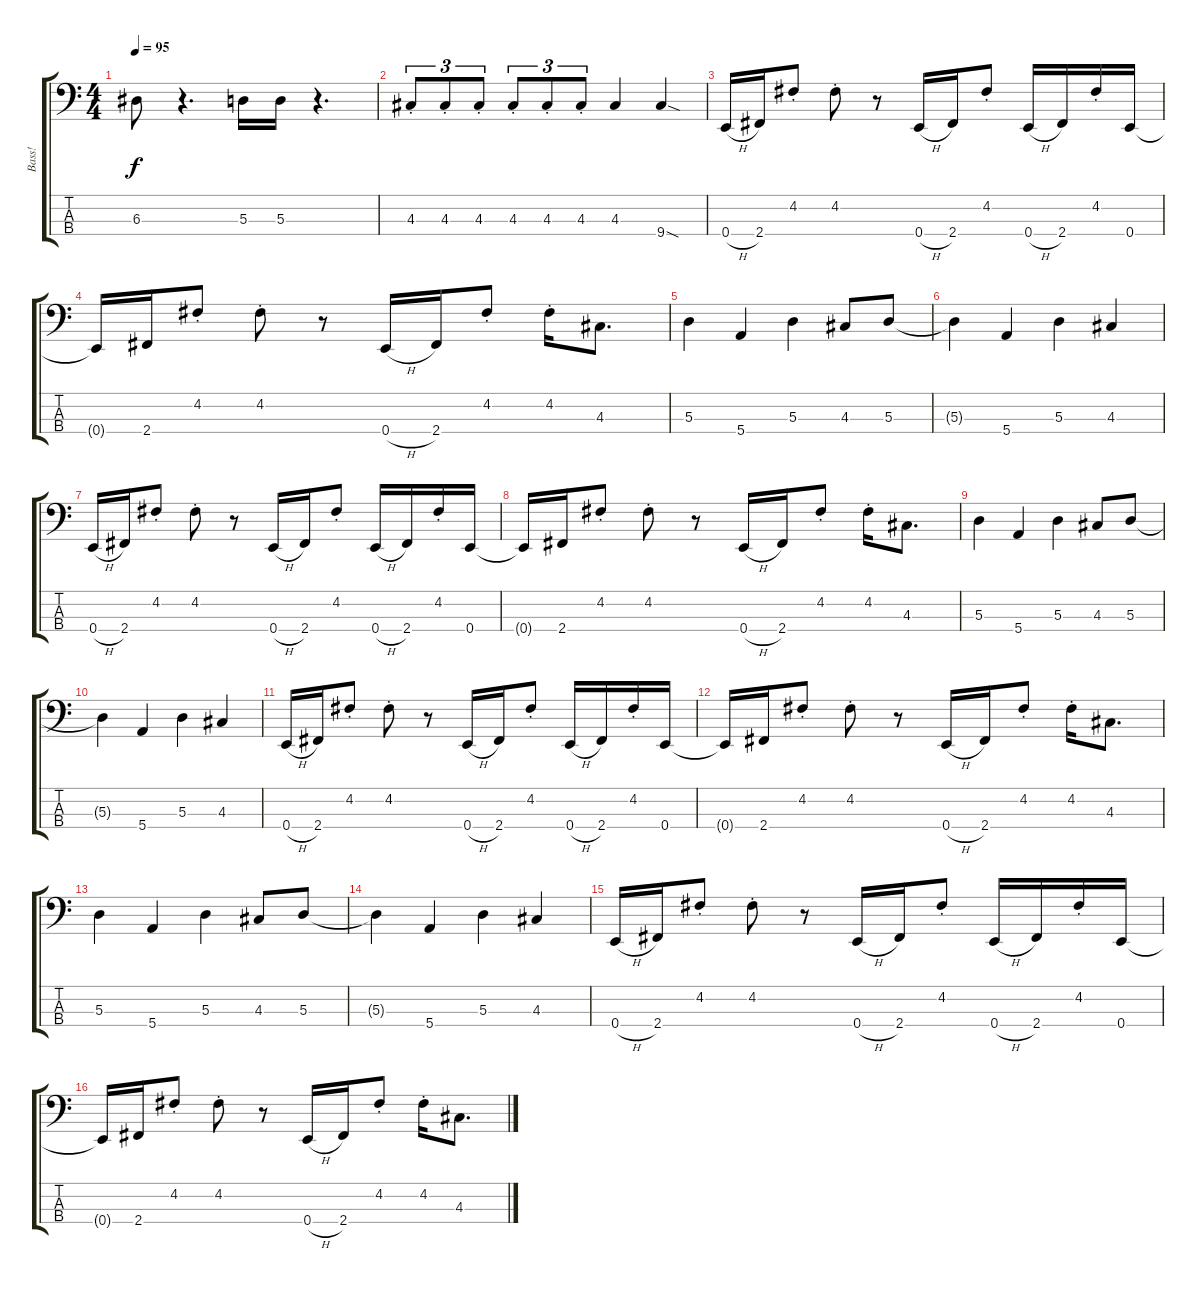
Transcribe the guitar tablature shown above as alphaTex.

\track ("Bass!" "Bass!") {instrument electricbassfinger}
\staff {score tabs}
\tuning (G2 D2 A1 E1) {hide}
\ts (4 4)
\tempo 95
\clef f4
\ks c
6.3.8{dy f} r.4{d} 5.3.16 5.3.16 r.4{d} |
4.3{st}.8{tu (3 2)} 4.3{st}.8{tu (3 2)} 4.3{st}.8{tu (3 2)} 4.3{st}.8{tu (3 2)} 4.3{st}.8{tu (3 2)} 4.3{st}.8{tu (3 2)} 4.3.4 9.4{sod}.4 |
0.4{h}.16 2.4.16 4.2{st}.8 4.2{st}.8 r.8 0.4{h}.16 2.4.16 4.2{st}.8 0.4{h}.16 2.4.16 4.2{st}.16 0.4.16 |
0.4{t}.16 2.4.16 4.2{st}.8 4.2{st}.8 r.8 0.4{h}.16 2.4.16 4.2{st}.8 4.2{st}.16 4.3.8{d} |
5.3.4 5.4.4 5.3.4 4.3.8 5.3.8 |
5.3{t}.4 5.4.4 5.3.4 4.3.4 |
0.4{h}.16 2.4.16 4.2{st}.8 4.2{st}.8 r.8 0.4{h}.16 2.4.16 4.2{st}.8 0.4{h}.16 2.4.16 4.2{st}.16 0.4.16 |
0.4{t}.16 2.4.16 4.2{st}.8 4.2{st}.8 r.8 0.4{h}.16 2.4.16 4.2{st}.8 4.2{st}.16 4.3.8{d} |
5.3.4 5.4.4 5.3.4 4.3.8 5.3.8 |
5.3{t}.4 5.4.4 5.3.4 4.3.4 |
0.4{h}.16 2.4.16 4.2{st}.8 4.2{st}.8 r.8 0.4{h}.16 2.4.16 4.2{st}.8 0.4{h}.16 2.4.16 4.2{st}.16 0.4.16 |
0.4{t}.16 2.4.16 4.2{st}.8 4.2{st}.8 r.8 0.4{h}.16 2.4.16 4.2{st}.8 4.2{st}.16 4.3.8{d} |
5.3.4 5.4.4 5.3.4 4.3.8 5.3.8 |
5.3{t}.4 5.4.4 5.3.4 4.3.4 |
0.4{h}.16 2.4.16 4.2{st}.8 4.2{st}.8 r.8 0.4{h}.16 2.4.16 4.2{st}.8 0.4{h}.16 2.4.16 4.2{st}.16 0.4.16 |
0.4{t}.16 2.4.16 4.2{st}.8 4.2{st}.8 r.8 0.4{h}.16 2.4.16 4.2{st}.8 4.2{st}.16 4.3.8{d}
